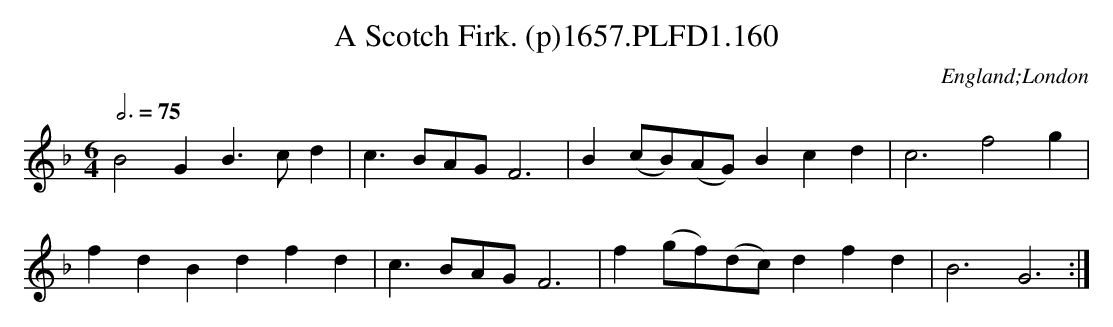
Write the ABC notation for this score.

X:1
T:Scotch Firk. (p)1657.PLFD1.160, A
M:6/4
L:1/4
Q:3/4=75
O:England;London
K:F
B2GB>cd|c>BA/G/F3|B(c/B/)(A/G/)Bcd|c3f2g|
fdBdfd|c>BA/G/F3|f(g/f/)(d/c/)dfd|B3G3:|
